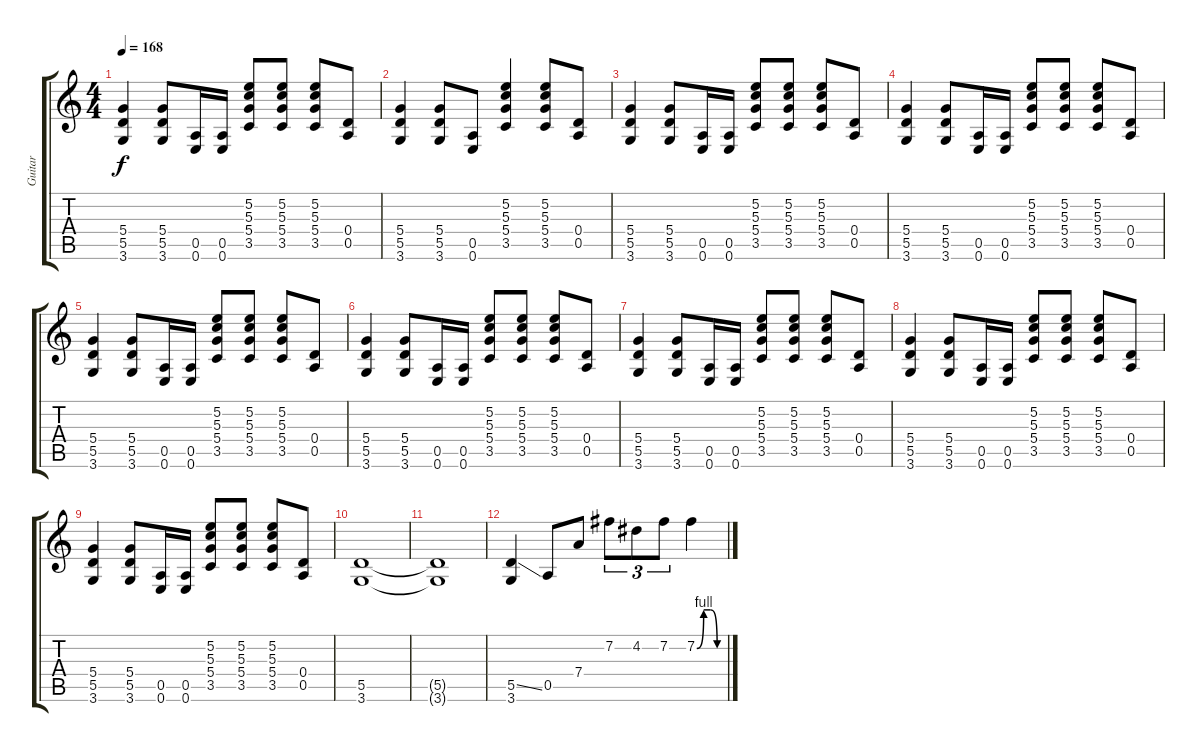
\track ("Guitar" "Guitar") {instrument distortionguitar}
\staff {score tabs}
\tuning (E4 B3 G3 D3 A2 E2) {hide}
\ts (4 4)
\tempo 168
\clef g2
\ks c
(5.4 5.5 3.6).4{dy f} (5.4 5.5 3.6).8 (0.5 0.6).16 (0.5 0.6).16 (5.2 5.3 5.4 3.5).8 (5.2 5.3 5.4 3.5).8 (5.2 5.3 5.4 3.5).8 (0.4 0.5).8 |
(5.4 5.5 3.6).4 (5.4 5.5 3.6).8 (0.5 0.6).8 (5.2 5.3 5.4 3.5).4 (5.2 5.3 5.4 3.5).8 (0.4 0.5).8 |
(5.4 5.5 3.6).4 (5.4 5.5 3.6).8 (0.5 0.6).16 (0.5 0.6).16 (5.2 5.3 5.4 3.5).8 (5.2 5.3 5.4 3.5).8 (5.2 5.3 5.4 3.5).8 (0.4 0.5).8 |
(5.4 5.5 3.6).4 (5.4 5.5 3.6).8 (0.5 0.6).16 (0.5 0.6).16 (5.2 5.3 5.4 3.5).8 (5.2 5.3 5.4 3.5).8 (5.2 5.3 5.4 3.5).8 (0.4 0.5).8 |
(5.4 5.5 3.6).4 (5.4 5.5 3.6).8 (0.5 0.6).16 (0.5 0.6).16 (5.2 5.3 5.4 3.5).8 (5.2 5.3 5.4 3.5).8 (5.2 5.3 5.4 3.5).8 (0.4 0.5).8 |
(5.4 5.5 3.6).4 (5.4 5.5 3.6).8 (0.5 0.6).16 (0.5 0.6).16 (5.2 5.3 5.4 3.5).8 (5.2 5.3 5.4 3.5).8 (5.2 5.3 5.4 3.5).8 (0.4 0.5).8 |
(5.4 5.5 3.6).4 (5.4 5.5 3.6).8 (0.5 0.6).16 (0.5 0.6).16 (5.2 5.3 5.4 3.5).8 (5.2 5.3 5.4 3.5).8 (5.2 5.3 5.4 3.5).8 (0.4 0.5).8 |
(5.4 5.5 3.6).4 (5.4 5.5 3.6).8 (0.5 0.6).16 (0.5 0.6).16 (5.2 5.3 5.4 3.5).8 (5.2 5.3 5.4 3.5).8 (5.2 5.3 5.4 3.5).8 (0.4 0.5).8 |
(5.4 5.5 3.6).4 (5.4 5.5 3.6).8 (0.5 0.6).16 (0.5 0.6).16 (5.2 5.3 5.4 3.5).8 (5.2 5.3 5.4 3.5).8 (5.2 5.3 5.4 3.5).8 (0.4 0.5).8 |
(5.5 3.6).1 |
(5.5{t} 3.6{t}).1 |
(5.5{ss} 3.6).4 0.5.8 7.4.8 7.2.8{tu (3 2)} 4.2.8{tu (3 2)} 7.2.8{tu (3 2)} 7.2{be (custom 0 0 15 4 30 4 45 0 60 0)}.4
